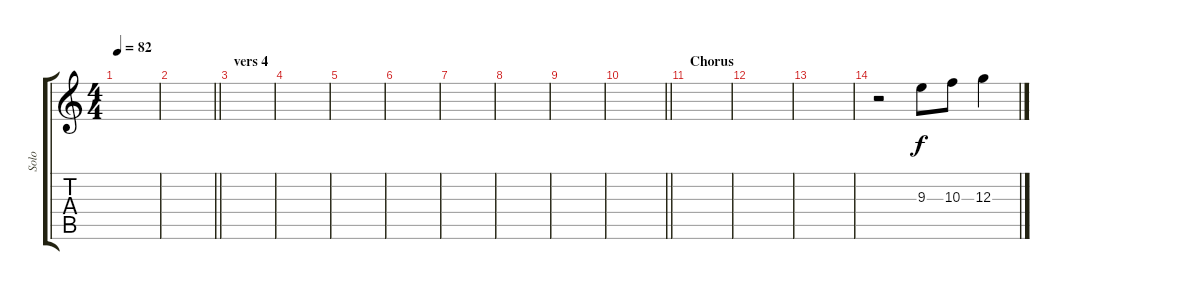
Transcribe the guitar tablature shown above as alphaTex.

\track ("Solo" "Solo") {instrument distortionguitar}
\staff {score tabs}
\tuning (E4 B3 G3 D3 A2 E2) {hide}
\ts (4 4)
\tempo 82
\clef g2
\ks c
|
\barLineRight lightlight
|
\section ("" "vers 4")
|
|
|
|
|
|
|
\barLineRight lightlight
|
\section ("" "Chorus")
|
|
|
r.2 9.3.8 10.3.8 12.3.4
